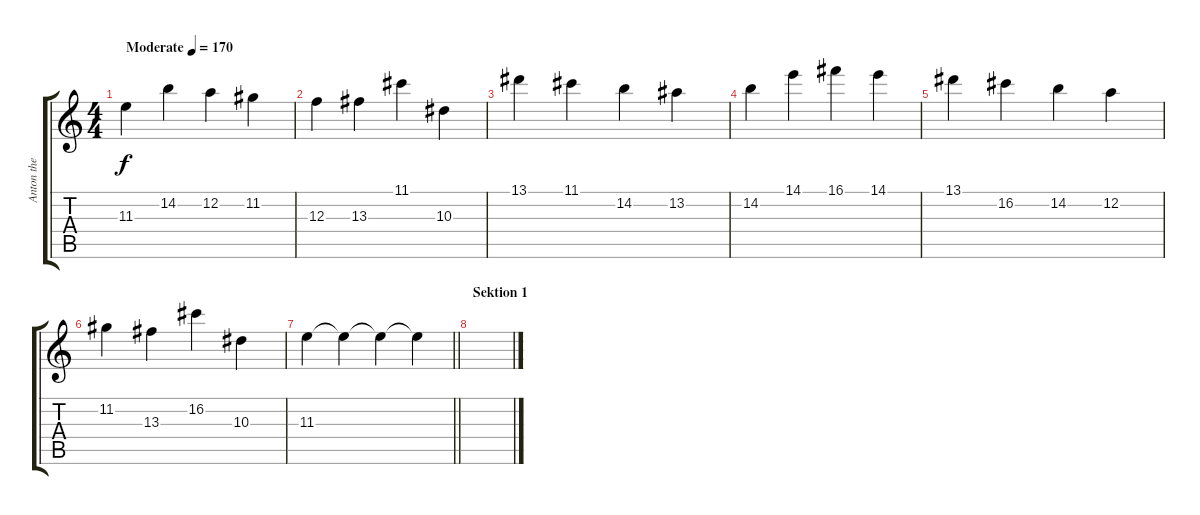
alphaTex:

\track ("Anton the MAAN!" "Anton the ") {instrument acousticguitarsteel}
\staff {score tabs}
\tuning (D4 A3 F3 C3 G2 C2) {hide}
\ts (4 4)
\tempo (170 "Moderate")
\clef g2
\ks c
11.3.4{dy f instrument acousticguitarsteel} 14.2.4 12.2.4 11.2.4 |
12.3.4 13.3.4 11.1.4 10.3.4 |
13.1.4 11.1.4 14.2.4 13.2.4 |
14.2.4 14.1.4 16.1.4 14.1.4 |
13.1.4 16.2.4 14.2.4 12.2.4 |
11.2.4 13.3.4 16.2.4 10.3.4 |
\barLineRight lightlight
11.3.4 11.3{t}.4 11.3{t}.4 11.3{t}.4 |
\section ("" "Sektion 1")
